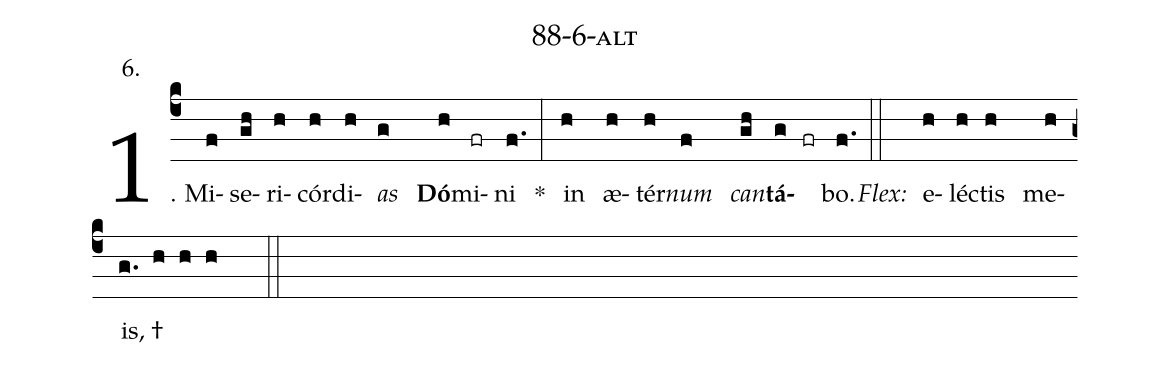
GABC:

name: 88-6-alt;
annotation: 6.;
%%
(c4)1. Mi(f)se(gh)ri(h)cór(h)di(h)<i>as</i>(g) <b>Dó</b>(h)mi(fr)ni(f.) *(:) in(h) æ(h)tér(h)<i>num</i>(f) <i>can</i>(gh)<b>tá</b>(g fr)bo.(f.) (::)
<i>Flex:</i>()  e(h)léc(h)tis(h) me(h)is, †(g. h h h  ::)
